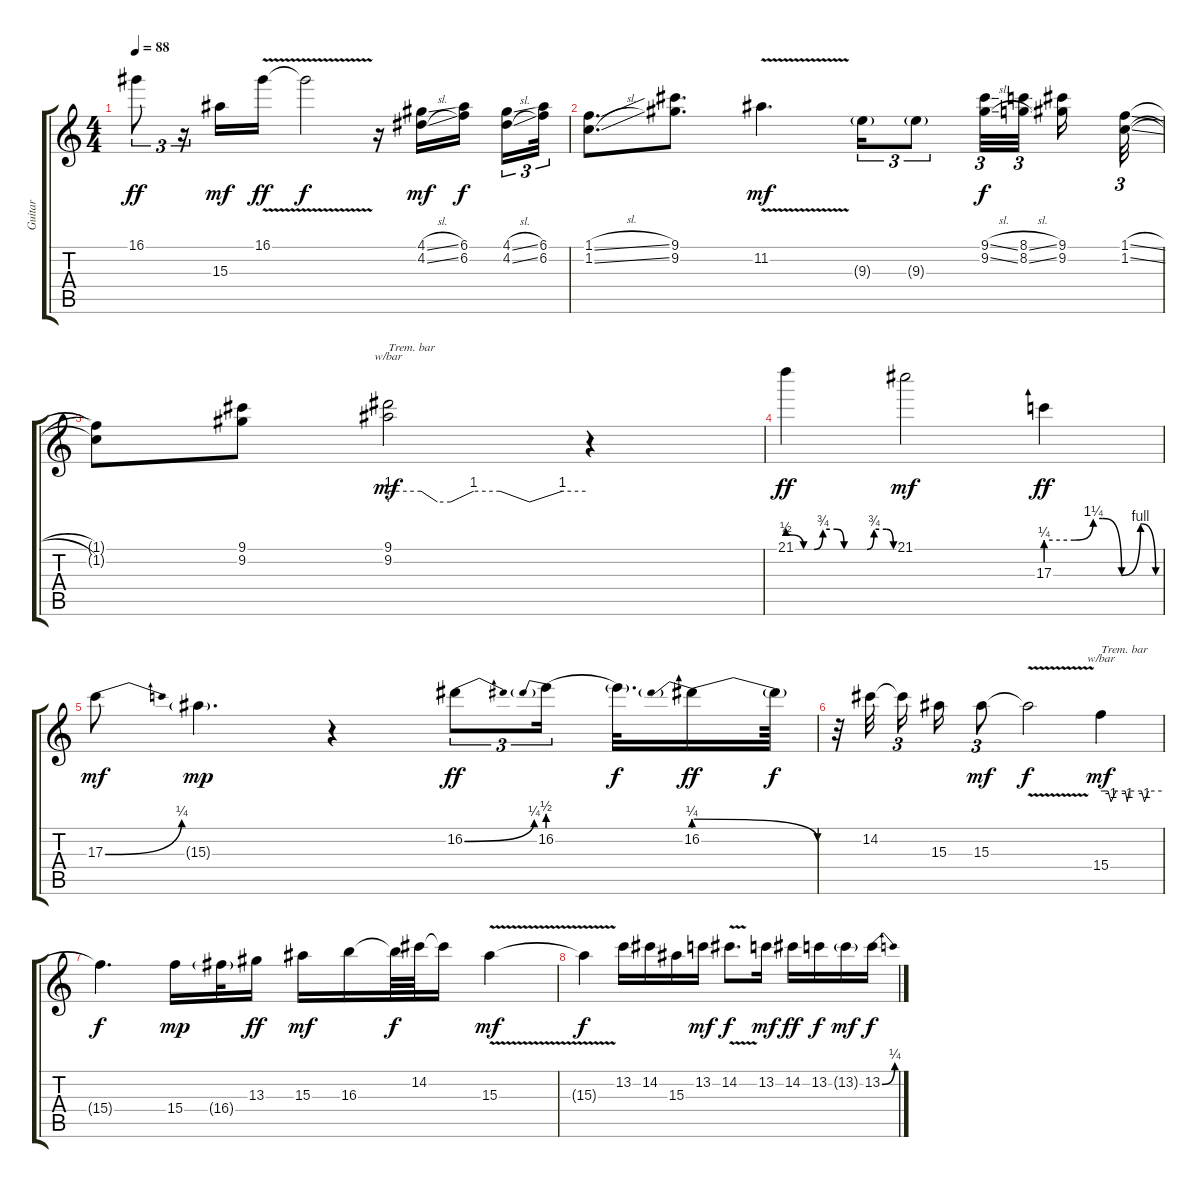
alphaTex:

\track ("Guitar" "Guitar") {instrument distortionguitar}
\staff {score tabs}
\tuning (E4 B3 G3 D3 A2 E2) {hide}
\ts (4 4)
\tempo 88
\clef g2
\ks c
16.1.8{tu (3 2) dy ff} r.16{tu (3 2)} 15.3.16{dy mf} 16.1{v}.16{dy ff} 16.1{t}.2{dy f} r.16 (4.1{sl} 4.2{sl}).16{dy mf} (6.1 6.2).16{dy f beam splitsecondary} (4.1{sl} 4.2{sl}).16{tu (3 2)} (6.1 6.2).32{tu (3 2)} |
(1.1{sl} 1.2{sl}).8{d} (9.1 9.2).8{d} 11.2{v}.4{d dy mf} 9.3{g}.16{tu (3 2)} 9.3{g}.8{tu (3 2)} (9.1{sl} 9.2{sl}).32{tu (3 2) dy f} (8.1{sl} 8.2{sl}).32{tu (3 2) beam splitsecondary} (9.1 9.2).16 (1.1{sl} 1.2{sl}).32{tu (3 2)} |
(1.1{t} 1.2{t}).8 (9.1 9.2).8 (9.1 9.2).2{tbe (custom default 0 4 10 4 15 0 19 0 26 4 34 4 43 0 53 4 60 4) txt "Trem. bar" dy mf volume 5} r.4 |
21.1{be (custom 0 2 9 0 15 0 20 3 28 3 32 0 45 0 49 3 56 3 60 0)}.4{dy ff volume 13} 21.1.2{dy mf} 17.3{be (custom 0 1 15 1 25 5 30 5 40 0 50 4 58 0 60 0)}.4{dy ff} |
17.3{be (bend 0 0 60 1)}.8{dy mf} 15.3{g}.4{d dy mp} r.4 16.2{be (bend 0 0 60 1)}.8{tu (3 2) dy ff} 16.2{be (prebend 0 2 60 2)}.16{tu (3 2) beam splitsecondary} 16.2{t}.32{d dy f} 16.2{be (prebendrelease 0 1 60 0)}.16{dy ff} 16.2{t}.64{dy f} |
r.32 14.2.32{beam splitsecondary} 14.2{t}.16{tu (3 2) beam splitsecondary} 15.3.16 15.3.8{tu (3 2) dy mf} 15.3{v t}.2{dy f} 15.4.4{tbe (custom default 0 0 7 0 10 -4 15 0 24 0 26 -4 28 0 40 0 43 -4 47 0 60 0) txt "Trem. bar" dy mf} |
15.4{t}.4{d dy f} 15.4.16{dy mp} 16.4{g}.32 13.3.16{dy ff} 15.3.16{dy mf} 16.3.16 16.3{t}.64{dy f} 14.2.64 14.2{t}.16 15.3{v}.4{dy mf} |
15.3{t}.4{dy f} 13.2.16 14.2.16 15.3.16 13.2.16{dy mf} 14.2{v}.8{d dy f} 13.2.16{dy mf} 14.2.16{dy ff} 13.2.16{dy f} 13.2{g}.16{dy mf} 13.2{be (bend 0 0 60 1)}.16{dy f}
